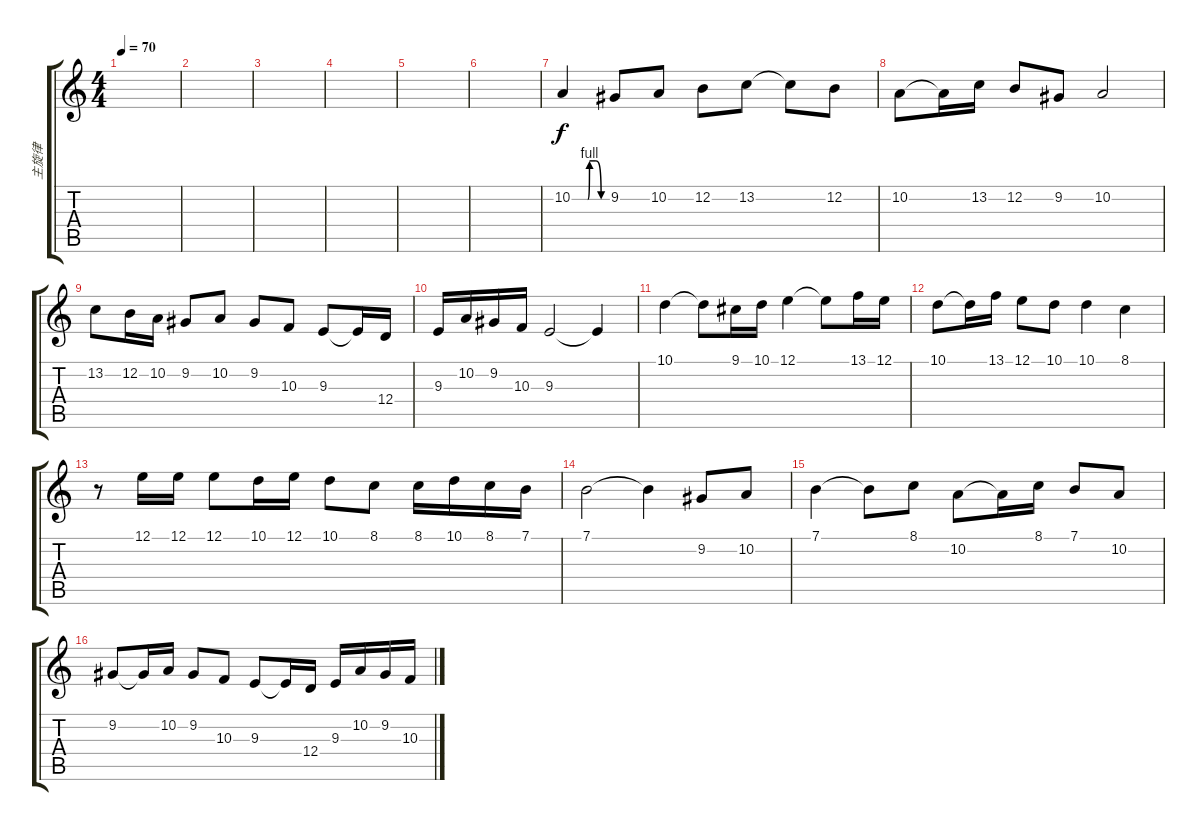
\track ("主旋律" "主旋律") {instrument choiraahs}
\staff {score tabs}
\tuning (E4 B3 G3 D3 A2 E2) {hide}
\ts (4 4)
\tempo 70
\clef g2
\ks c
|
|
|
|
|
|
10.2{be (custom 0 0 20 0 27 0 30 4 41 4 50 0 60 0)}.4{volume 16} 9.2.8 10.2.8 12.2.8 13.2.8 13.2{t}.8 12.2.8 |
10.2.8 10.2{t}.16 13.2.16 12.2.8 9.2.8 10.2.2 |
13.2.8 12.2.16 10.2.16 9.2.8 10.2.8 9.2.8 10.3.8 9.3.8 9.3{t}.16 12.4.16 |
9.3.16 10.2.16 9.2.16 10.3.16 9.3.2 9.3{t}.4 |
10.1.4 10.1{t}.8 9.1.16 10.1.16 12.1.4 12.1{t}.8 13.1.16 12.1.16 |
10.1.8 10.1{t}.16 13.1.16 12.1.8 10.1.8 10.1.4 8.1.4 |
r.8 12.1.16 12.1.16 12.1.8 10.1.16 12.1.16 10.1.8 8.1.8 8.1.16 10.1.16 8.1.16 7.1.16 |
7.1.2 7.1{t}.4 9.2.8 10.2.8 |
7.1.4 7.1{t}.8 8.1.8 10.2.8 10.2{t}.16 8.1.16 7.1.8 10.2.8 |
9.2.8 9.2{t}.16 10.2.16 9.2.8 10.3.8 9.3.8 9.3{t}.16 12.4.16 9.3.16 10.2.16 9.2.16 10.3.16
